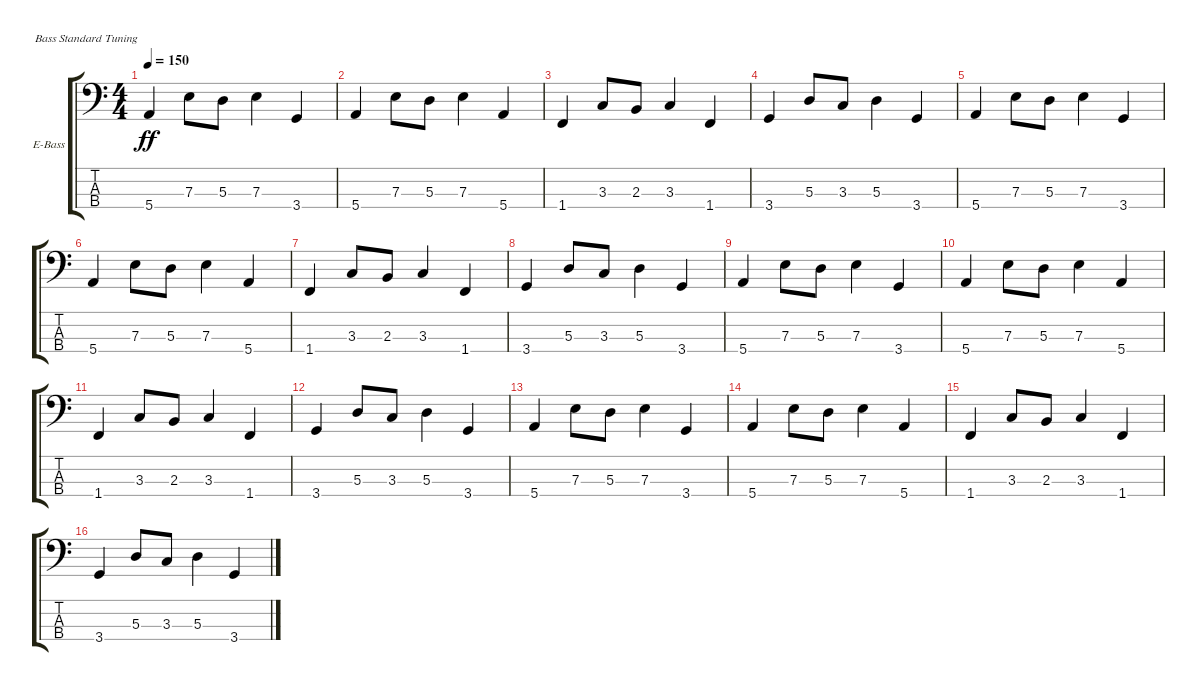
\defaultSystemsLayout 4
\bracketExtendMode groupsimilarinstruments
\firstSystemTrackNameOrientation horizontal
\otherSystemsTrackNameOrientation horizontal
\track ("Electric Bass" "E-Bass") {instrument electricbassfinger}
\staff {score tabs}
\tuning (G2 D2 A1 E1)
\ts (4 4)
\tempo 150
\clef f4
\ks c
5.4.4{dy ff} 7.3.8 5.3.8 7.3.4 3.4.4 |
5.4.4 7.3.8 5.3.8 7.3.4 5.4.4 |
1.4.4 3.3.8 2.3.8 3.3.4 1.4.4 |
3.4.4 5.3.8 3.3.8 5.3.4 3.4.4 |
5.4.4 7.3.8 5.3.8 7.3.4 3.4.4 |
5.4.4 7.3.8 5.3.8 7.3.4 5.4.4 |
1.4.4 3.3.8 2.3.8 3.3.4 1.4.4 |
3.4.4 5.3.8 3.3.8 5.3.4 3.4.4 |
5.4.4 7.3.8 5.3.8 7.3.4 3.4.4 |
5.4.4 7.3.8 5.3.8 7.3.4 5.4.4 |
1.4.4 3.3.8 2.3.8 3.3.4 1.4.4 |
3.4.4 5.3.8 3.3.8 5.3.4 3.4.4 |
5.4.4 7.3.8 5.3.8 7.3.4 3.4.4 |
5.4.4 7.3.8 5.3.8 7.3.4 5.4.4 |
1.4.4 3.3.8 2.3.8 3.3.4 1.4.4 |
3.4.4 5.3.8 3.3.8 5.3.4 3.4.4
